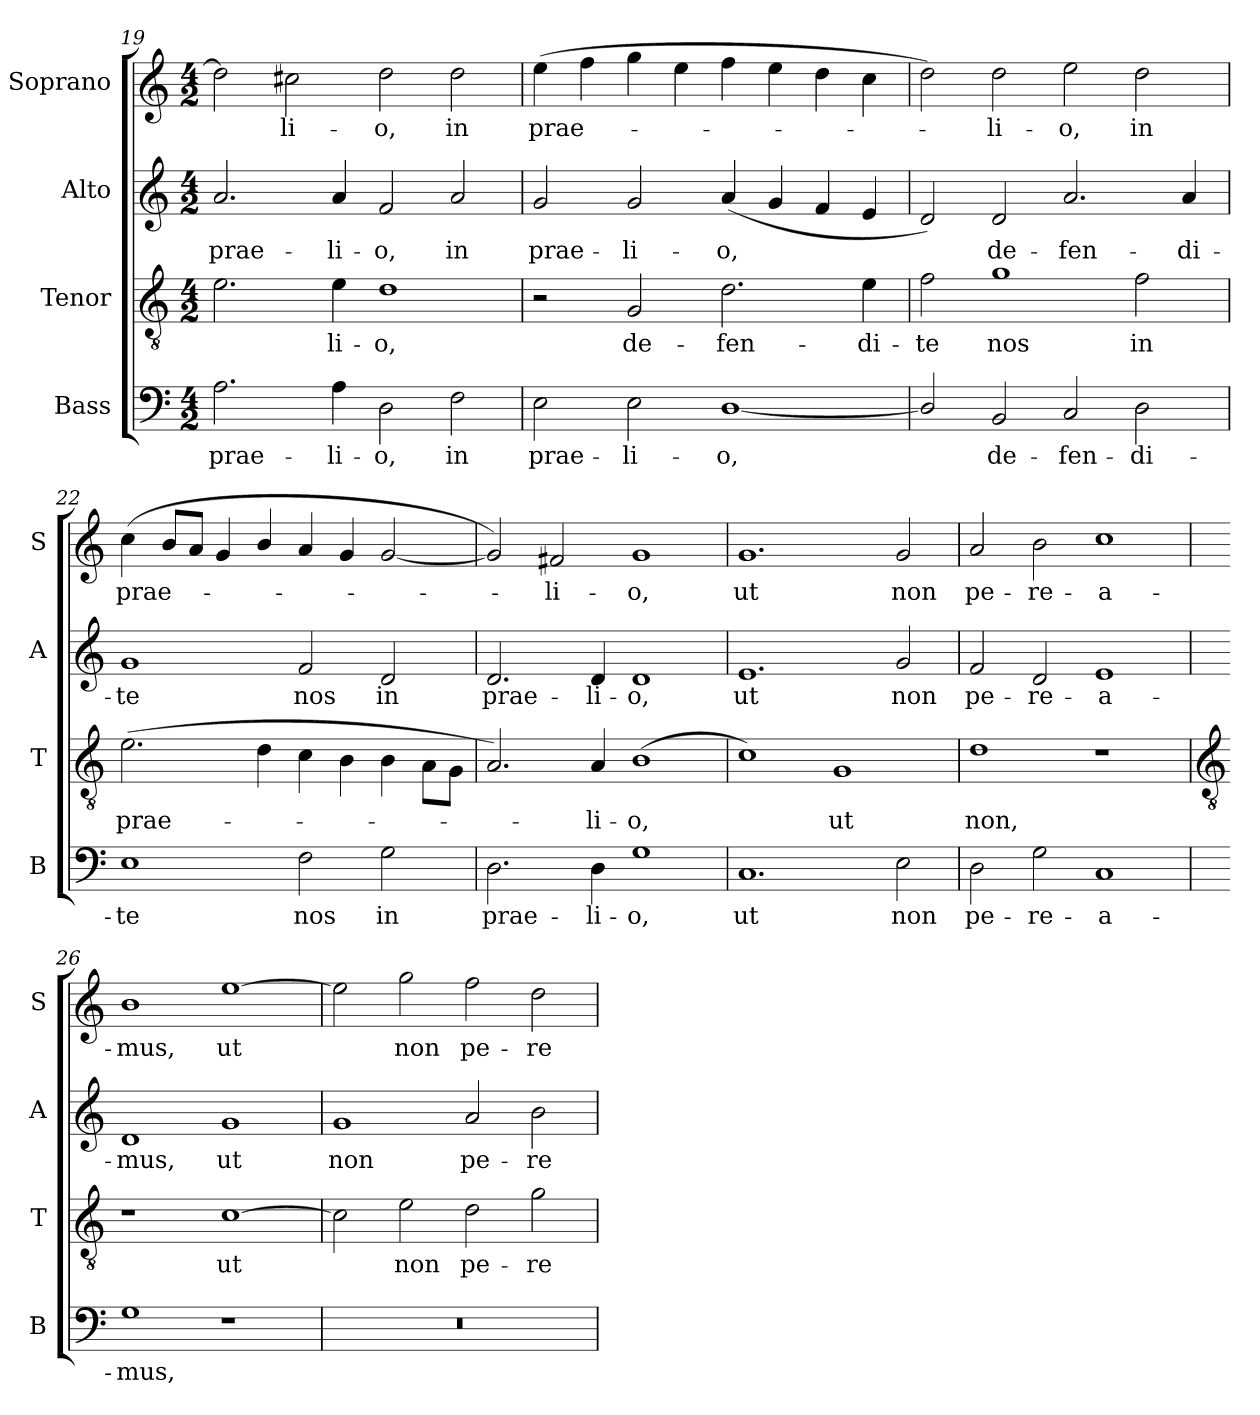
**kern	**text	**kern	**text	**kern	**text	**kern	**text
*part4	*part4	*part3	*part3	*part2	*part2	*part1	*part1
*staff4	*staff4	*staff3	*staff3	*staff2	*staff2	*staff1	*staff1
*I"Bass	*	*I"Tenor	*	*I"Alto	*	*I"Soprano	*
*I'B	*	*I'T	*	*I'A	*	*I'S	*
!!LO:LB:g=z
*clefF4	*	*clefGv2	*	*clefG2	*	*clefG2	*
*k[]	*	*k[]	*	*k[]	*	*k[]	*
*C:	*	*C:	*	*C:	*	*C:	*
*M4/2	*	*M4/2	*	*M4/2	*	*M4/2	*
=19	=19	=19	=19	=19	=19	=19	=19
!	!LO:LY:b	!	!	!	!LO:LY:b	!	!
2.A	prae-	2.e	.	2.a	prae-	2dd]	.
!	!	!	!	!	!	!	!LO:LY:b
.	.	.	.	.	.	2cc#X	li-
!	!LO:LY:b	!	!LO:LY:b	!	!LO:LY:b	!	!
4A	-li-	4e	li-	4a	-li-	.	.
!	!LO:LY:b	!	!LO:LY:b	!	!LO:LY:b	!	!LO:LY:b
2D	-o,	1d	-o,	2f	-o,	2dd	-o,
!	!LO:LY:b	!	!	!	!LO:LY:b	!	!LO:LY:b
2F	in	.	.	2a	in	2dd	in
=20	=20	=20	=20	=20	=20	=20	=20
!	!LO:LY:b	!	!	!	!LO:LY:b	!	!LO:LY:b
2E	prae-	2r	.	2g	prae-	(>4ee	prae-
.	.	.	.	.	.	4ff	.
!	!LO:LY:b	!	!LO:LY:b	!	!LO:LY:b	!	!
2E	-li-	2G	de-	2g	-li-	4gg	.
.	.	.	.	.	.	4ee	.
!	!LO:LY:b	!	!LO:LY:b	!	!LO:LY:b	!	!
[1D/	-o,	2.d	-fen-	(<4a	-o,	4ff	.
.	.	.	.	4g	.	4ee	.
.	.	.	.	4f	.	4dd	.
!	!	!	!LO:LY:b	!	!	!	!
.	.	4e	-di-	4e	.	4cc	.
=21	=21	=21	=21	=21	=21	=21	=21
!	!	!	!LO:LY:b	!	!	!	!
2D/]	.	2f	-te	2d)	.	2dd)	.
!	!LO:LY:b	!	!LO:LY:b	!	!LO:LY:b	!	!LO:LY:b
2BB	de-	1g	nos	2d	de-	2dd	li-
!	!LO:LY:b	!	!	!	!LO:LY:b	!	!LO:LY:b
2C	-fen-	.	.	2.a	-fen-	2ee	-o,
!	!LO:LY:b	!	!LO:LY:b	!	!	!	!LO:LY:b
2D	-di-	2f	in	.	.	2dd	in
!	!	!	!	!	!LO:LY:b	!	!
.	.	.	.	4a	-di-	.	.
=22	=22	=22	=22	=22	=22	=22	=22
!	!LO:LY:b	!	!LO:LY:b	!	!LO:LY:b	!	!LO:LY:b
1E	-te	(>2.e	prae-	1g	-te	(<4cc	prae-
.	.	.	.	.	.	8bL	.
.	.	.	.	.	.	8aJ	.
.	.	.	.	.	.	4g	.
.	.	4d	.	.	.	4b/	.
!	!LO:LY:b	!	!	!	!LO:LY:b	!	!
2F	nos	4c	.	2f	nos	4a	.
.	.	4B	.	.	.	4g	.
!	!LO:LY:b	!	!	!	!LO:LY:b	!	!
2G	in	4B	.	2d	in	[2g	.
.	.	8A\L	.	.	.	.	.
.	.	8G\J	.	.	.	.	.
=23	=23	=23	=23	=23	=23	=23	=23
!	!LO:LY:b	!	!	!	!LO:LY:b	!	!
2.D	prae-	2.A)	.	2.d	prae-	2g])	.
!	!	!	!	!	!	!	!LO:LY:b
.	.	.	.	.	.	2f#X	li-
!	!LO:LY:b	!	!LO:LY:b	!	!LO:LY:b	!	!
4D	-li-	4A	li-	4d	-li-	.	.
!	!LO:LY:b	!	!LO:LY:b	!	!LO:LY:b	!	!LO:LY:b
1G	-o,	(>1B	-o,	1d	-o,	1g	-o,
=24	=24	=24	=24	=24	=24	=24	=24
!	!LO:LY:b	!	!	!	!LO:LY:b	!	!LO:LY:b
1.C	ut	1c)	.	1.e	ut	1.g	ut
!	!	!	!LO:LY:b	!	!	!	!
.	.	1G	ut	.	.	.	.
!	!LO:LY:b	!	!	!	!LO:LY:b	!	!LO:LY:b
2E	non	.	.	2g	non	2g	non
=25	=25	=25	=25	=25	=25	=25	=25
!	!LO:LY:b	!	!LO:LY:b	!	!LO:LY:b	!	!LO:LY:b
2D	pe-	1d	non,	2f	pe-	2a	pe-
!	!LO:LY:b	!	!	!	!LO:LY:b	!	!LO:LY:b
2G	-re-	.	.	2d	-re-	2b	-re-
!	!LO:LY:b	!	!	!	!LO:LY:b	!	!LO:LY:b
1C	-a-	1r	.	1e	-a-	1cc	-a-
!!LO:LB:g=z
=26	=26	=26	=26	=26	=26	=26	=26
*	*	*clefGv2	*	*	*	*	*
!	!LO:LY:b	!	!	!	!LO:LY:b	!	!LO:LY:b
1G	-mus,	1r	.	1d	-mus,	1b	-mus,
!	!	!	!LO:LY:b	!	!LO:LY:b	!	!LO:LY:b
1r	.	[1c	ut	1g	ut	[1ee	ut
=27	=27	=27	=27	=27	=27	=27	=27
!	!	!	!	!	!LO:LY:b	!	!
0r	.	2c]	.	1g	non	2ee]	.
!	!	!	!LO:LY:b	!	!	!	!LO:LY:b
.	.	2e	non	.	.	2gg	non
!	!	!	!LO:LY:b	!	!LO:LY:b	!	!LO:LY:b
.	.	2d	pe-	2a	pe-	2ff	pe-
!	!	!	!LO:LY:b	!	!LO:LY:b	!	!LO:LY:b
.	.	2g	-re-	2b	-re-	2dd	-re-
=	=	=	=	=	=	=	=
*-	*-	*-	*-	*-	*-	*-	*-
